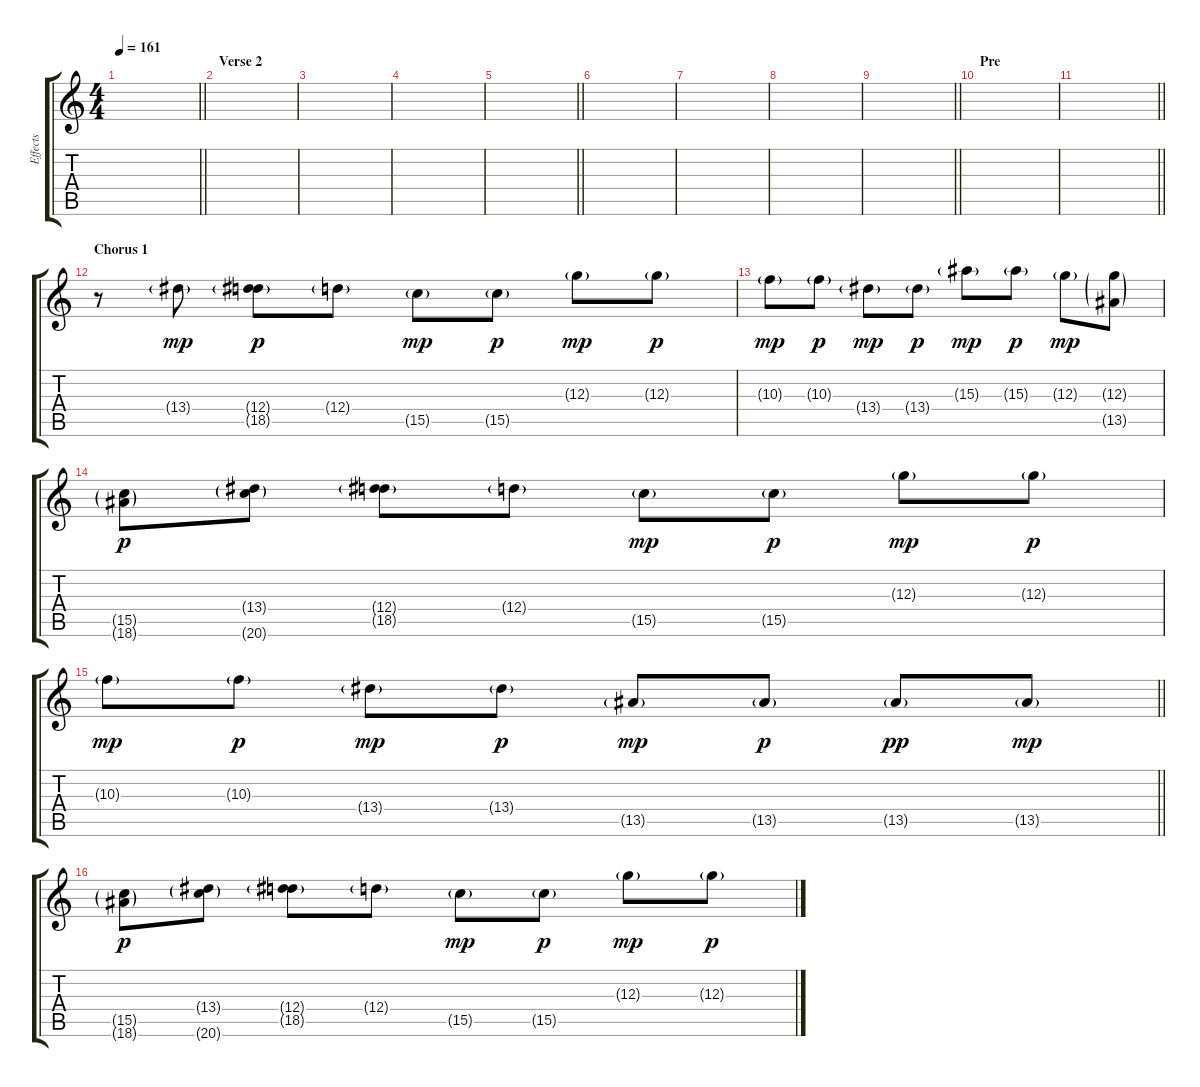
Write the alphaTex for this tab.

\track ("Effects" "Effects") {instrument overdrivenguitar}
\staff {score tabs}
\tuning (E4 B3 G3 D3 A2 E2) {hide}
\ts (4 4)
\tempo 161
\clef g2
\barLineRight lightlight
\ks c
|
\section ("" "Verse 2")
|
|
|
\barLineRight lightlight
|
|
|
|
\barLineRight lightlight
|
\section ("" "Pre")
|
\barLineRight lightlight
|
\section ("" "Chorus 1")
r.8 13.4{g}.8{dy mp} (12.4{g} 18.5{g}).8{dy p} 12.4{g}.8 15.5{g}.8{dy mp} 15.5{g}.8{dy p} 12.3{g}.8{dy mp} 12.3{g}.8{dy p} |
10.3{g}.8{dy mp} 10.3{g}.8{dy p} 13.4{g}.8{dy mp} 13.4{g}.8{dy p} 15.3{g}.8{dy mp} 15.3{g}.8{dy p} 12.3{g}.8{dy mp} (12.3{g} 13.5{g}).8 |
(15.5{g} 18.6{g}).8{dy p} (13.4{g} 20.6{g}).8 (12.4{g} 18.5{g}).8 12.4{g}.8 15.5{g}.8{dy mp} 15.5{g}.8{dy p} 12.3{g}.8{dy mp} 12.3{g}.8{dy p} |
\barLineRight lightlight
10.3{g}.8{dy mp} 10.3{g}.8{dy p} 13.4{g}.8{dy mp} 13.4{g}.8{dy p} 13.5{g}.8{dy mp} 13.5{g}.8{dy p} 13.5{g}.8{dy pp} 13.5{g}.8{dy mp} |
(15.5{g} 18.6{g}).8{dy p} (13.4{g} 20.6{g}).8 (12.4{g} 18.5{g}).8 12.4{g}.8 15.5{g}.8{dy mp} 15.5{g}.8{dy p} 12.3{g}.8{dy mp} 12.3{g}.8{dy p}
